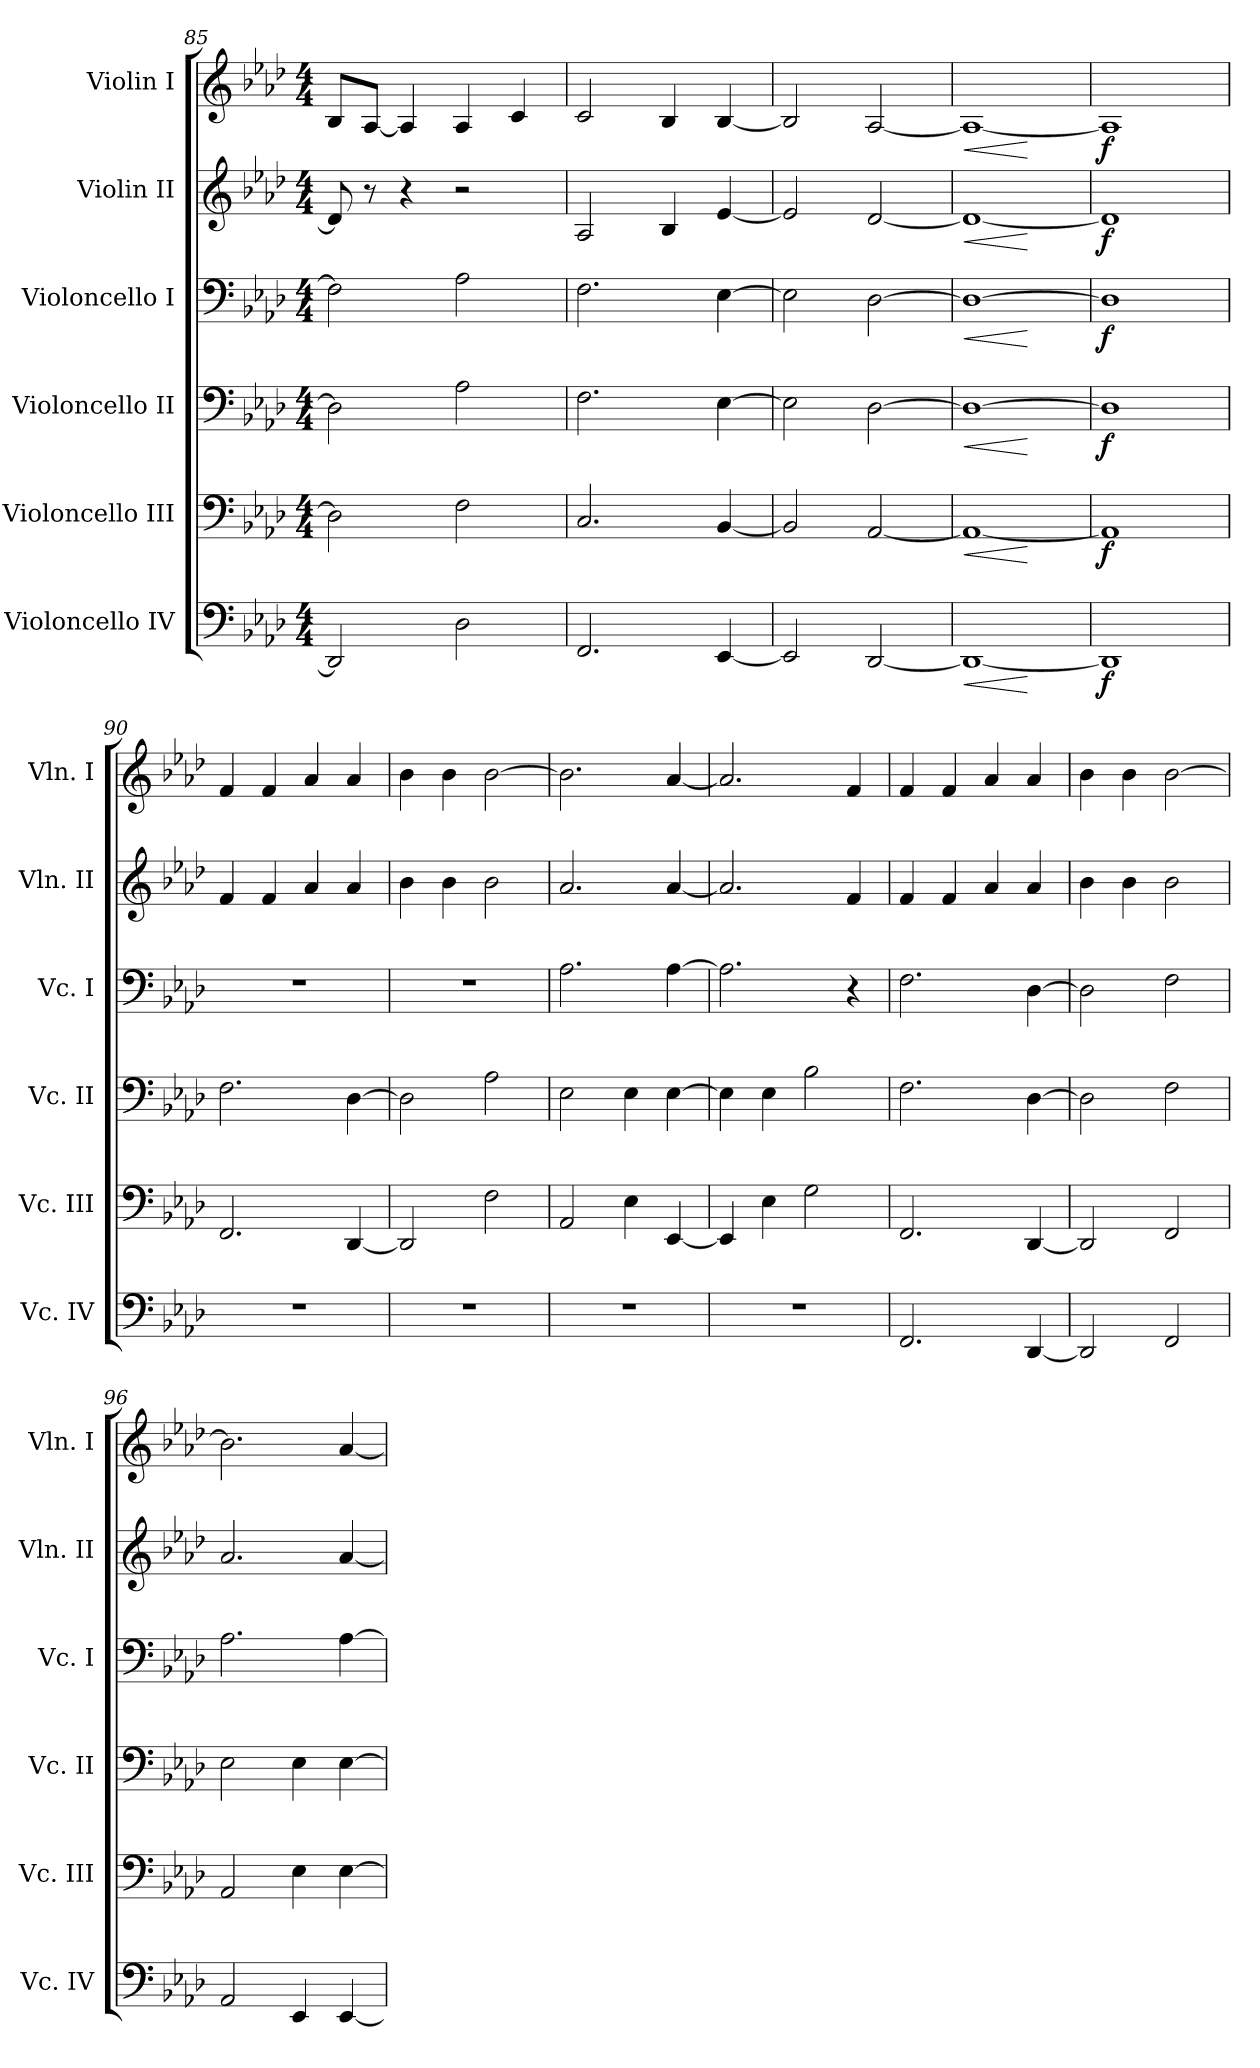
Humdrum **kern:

**kern	**dynam	**kern	**dynam	**kern	**dynam	**kern	**dynam	**kern	**dynam	**kern	**dynam
*part6	*part6	*part5	*part5	*part4	*part4	*part3	*part3	*part2	*part2	*part1	*part1
*staff6	*staff6	*staff5	*staff5	*staff4	*staff4	*staff3	*staff3	*staff2	*staff2	*staff1	*staff1
*I"Violoncello IV	*	*I"Violoncello III	*	*I"Violoncello II	*	*I"Violoncello I	*	*I"Violin II	*	*I"Violin I	*
*I'Vc. IV	*	*I'Vc. III	*	*I'Vc. II	*	*I'Vc. I	*	*I'Vln. II	*	*I'Vln. I	*
*clefF4	*	*clefF4	*	*clefF4	*	*clefF4	*	*clefG2	*	*clefG2	*
*k[b-e-a-d-]	*	*k[b-e-a-d-]	*	*k[b-e-a-d-]	*	*k[b-e-a-d-]	*	*k[b-e-a-d-]	*	*k[b-e-a-d-]	*
*A-:	*	*A-:	*	*A-:	*	*	*	*A-:	*	*A-:	*
*M4/4	*	*M4/4	*	*M4/4	*	*M4/4	*	*M4/4	*	*M4/4	*
=85	=85	=85	=85	=85	=85	=85	=85	=85	=85	=85	=85
2DD-/]	.	2D-\]	.	2D-\]	.	2F\]	.	8d-/]	.	8B-/L	.
.	.	.	.	.	.	.	.	8r	.	[8A-/J	.
.	.	.	.	.	.	.	.	4r	.	4A-/]	.
2D-\	.	2F\	.	2A-\	.	2A-\	.	2r	.	4A-/	.
.	.	.	.	.	.	.	.	.	.	4c/	.
!!LO:PB:g=z
=86	=86	=86	=86	=86	=86	=86	=86	=86	=86	=86	=86
2.FF/	.	2.C/	.	2.F\	.	2.F\	.	2A-/	.	2c/	.
.	.	.	.	.	.	.	.	4B-/	.	4B-/	.
[4EE-/	.	[4BB-/	.	[4E-\	.	[4E-\	.	[4e-/	.	[4B-/	.
=87	=87	=87	=87	=87	=87	=87	=87	=87	=87	=87	=87
2EE-/]	.	2BB-/]	.	2E-\]	.	2E-\]	.	2e-/]	.	2B-/]	.
[2DD-/	.	[2AA-/	.	[2D-\	.	[2D-\	.	[2d-/	.	[2A-/	.
=88	=88	=88	=88	=88	=88	=88	=88	=88	=88	=88	=88
!	!LO:HP:b	!	!LO:HP:b	!	!LO:HP:b	!	!LO:HP:b	!	!LO:HP:b	!	!LO:HP:b
1DD-_	<	1AA-_	<	1D-_	<	1D-_	<	1d-_	<	1A-_	<
.	[	.	[	.	[	.	[	.	[	.	[
=89	=89	=89	=89	=89	=89	=89	=89	=89	=89	=89	=89
!	!LO:DY:b	!	!LO:DY:b	!	!LO:DY:b	!	!LO:DY:b	!	!LO:DY:b	!	!LO:DY:b
1DD-]	f	1AA-]	f	1D-]	f	1D-]	f	1d-]	f	1A-]	f
=90	=90	=90	=90	=90	=90	=90	=90	=90	=90	=90	=90
1r	.	2.FF/	.	2.F\	.	1r	.	4f/	.	4f/	.
.	.	.	.	.	.	.	.	4f/	.	4f/	.
.	.	.	.	.	.	.	.	4a-/	.	4a-/	.
.	.	[4DD-/	.	[4D-\	.	.	.	4a-/	.	4a-/	.
=91	=91	=91	=91	=91	=91	=91	=91	=91	=91	=91	=91
1r	.	2DD-/]	.	2D-\]	.	1r	.	4b-\	.	4b-\	.
.	.	.	.	.	.	.	.	4b-\	.	4b-\	.
.	.	2F\	.	2A-\	.	.	.	2b-\	.	[2b-\	.
=92	=92	=92	=92	=92	=92	=92	=92	=92	=92	=92	=92
1r	.	2AA-/	.	2E-\	.	2.A-\	.	2.a-/	.	2.b-\]	.
.	.	4E-\	.	4E-\	.	.	.	.	.	.	.
.	.	[4EE-/	.	[4E-\	.	[4A-\	.	[4a-/	.	[4a-/	.
!!LO:LB:g=z
=93	=93	=93	=93	=93	=93	=93	=93	=93	=93	=93	=93
1r	.	4EE-/]	.	4E-\]	.	2.A-\]	.	2.a-/]	.	2.a-/]	.
.	.	4E-\	.	4E-\	.	.	.	.	.	.	.
.	.	2G\	.	2B-\	.	.	.	.	.	.	.
.	.	.	.	.	.	4r	.	4f/	.	4f/	.
=94	=94	=94	=94	=94	=94	=94	=94	=94	=94	=94	=94
2.FF/	.	2.FF/	.	2.F\	.	2.F\	.	4f/	.	4f/	.
.	.	.	.	.	.	.	.	4f/	.	4f/	.
.	.	.	.	.	.	.	.	4a-/	.	4a-/	.
[4DD-/	.	[4DD-/	.	[4D-\	.	[4D-\	.	4a-/	.	4a-/	.
=95	=95	=95	=95	=95	=95	=95	=95	=95	=95	=95	=95
2DD-/]	.	2DD-/]	.	2D-\]	.	2D-\]	.	4b-\	.	4b-\	.
.	.	.	.	.	.	.	.	4b-\	.	4b-\	.
2FF/	.	2FF/	.	2F\	.	2F\	.	2b-\	.	[2b-\	.
=96	=96	=96	=96	=96	=96	=96	=96	=96	=96	=96	=96
2AA-/	.	2AA-/	.	2E-\	.	2.A-\	.	2.a-/	.	2.b-\]	.
4EE-/	.	4E-\	.	4E-\	.	.	.	.	.	.	.
[4EE-/	.	[4E-\	.	[4E-\	.	[4A-\	.	[4a-/	.	[4a-/	.
=	=	=	=	=	=	=	=	=	=	=	=
*-	*-	*-	*-	*-	*-	*-	*-	*-	*-	*-	*-
